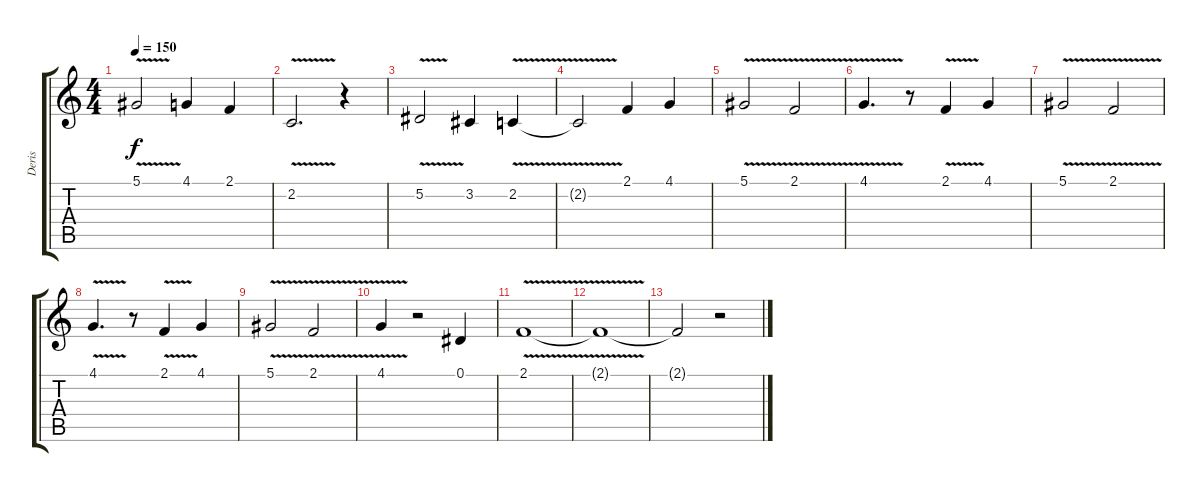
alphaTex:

\track ("Deris" "Deris") {instrument altosax}
\staff {score tabs}
\tuning (Eb4 Bb3 Gb3 Db3 Ab2 Eb2) {hide}
\ts (4 4)
\tempo 150
\clef g2
\ks c
5.1{v}.2{dy f} 4.1.4 2.1.4 |
2.2{v}.2{d} r.4 |
5.2{v}.2 3.2.4 2.2{v}.4 |
2.2{t}.2 2.1.4 4.1.4 |
5.1{v}.2 2.1{v}.2 |
4.1{v}.4{d} r.8 2.1{v}.4 4.1.4 |
5.1{v}.2 2.1{v}.2 |
4.1{v}.4{d} r.8 2.1{v}.4 4.1.4 |
5.1{v}.2 2.1{v}.2 |
4.1{v}.4 r.2 0.1.4 |
2.1{v}.1 |
2.1{t}.1 |
2.1{t}.2 r.2
